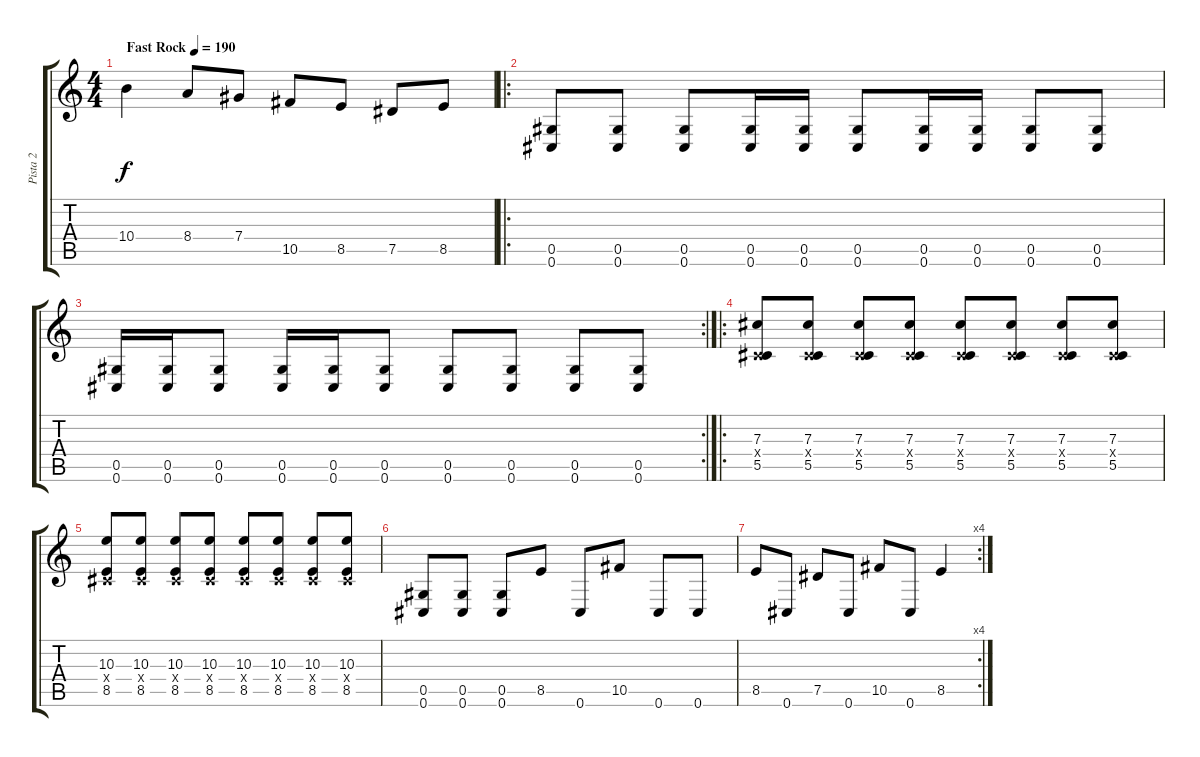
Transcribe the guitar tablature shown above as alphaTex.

\track ("Pista 2" "Pista 2") {instrument distortionguitar}
\staff {score tabs}
\tuning (Eb4 Bb3 Gb3 Db3 Ab2 Db2) {hide}
\ts (4 4)
\tempo (190 "Fast Rock")
\clef g2
\ks c
10.4.4{dy f instrument distortionguitar} 8.4.8 7.4.8 10.5.8 8.5.8 7.5.8 8.5.8 |
\ro
(0.5 0.6).8 (0.5 0.6).8 (0.5 0.6).8 (0.5 0.6).16 (0.5 0.6).16 (0.5 0.6).8 (0.5 0.6).16 (0.5 0.6).16 (0.5 0.6).8 (0.5 0.6).8 |
\rc 2
(0.5 0.6).16 (0.5 0.6).16 (0.5 0.6).8 (0.5 0.6).16 (0.5 0.6).16 (0.5 0.6).8 (0.5 0.6).8 (0.5 0.6).8 (0.5 0.6).8 (0.5 0.6).8 |
\ro
(7.3 0.4{x} 5.5).8 (7.3 0.4{x} 5.5).8 (7.3 0.4{x} 5.5).8 (7.3 0.4{x} 5.5).8 (7.3 0.4{x} 5.5).8 (7.3 0.4{x} 5.5).8 (7.3 0.4{x} 5.5).8 (7.3 0.4{x} 5.5).8 |
(10.3 0.4{x} 8.5).8 (10.3 0.4{x} 8.5).8 (10.3 0.4{x} 8.5).8 (10.3 0.4{x} 8.5).8 (10.3 0.4{x} 8.5).8 (10.3 0.4{x} 8.5).8 (10.3 0.4{x} 8.5).8 (10.3 0.4{x} 8.5).8 |
(0.5 0.6).8 (0.5 0.6).8 (0.5 0.6).8 8.5.8 0.6.8 10.5.8 0.6.8 0.6.8 |
\rc 4
8.5.8 0.6.8 7.5.8 0.6.8 10.5.8 0.6.8 8.5.4
